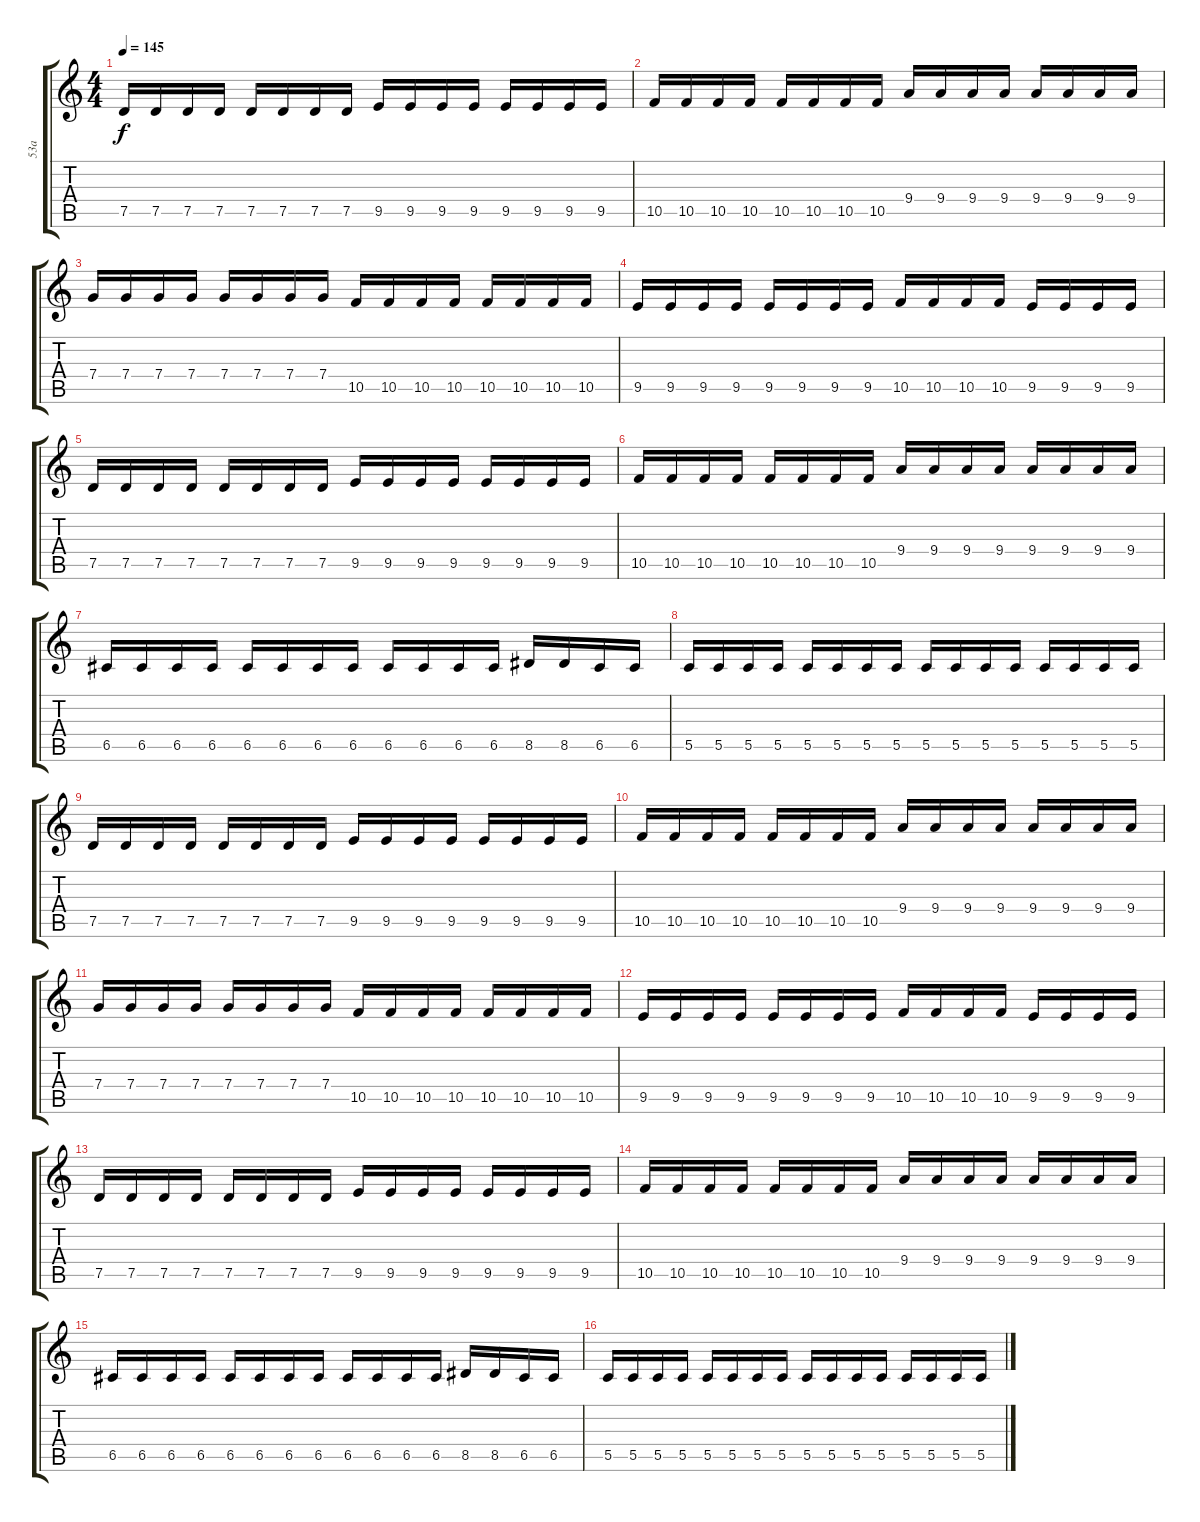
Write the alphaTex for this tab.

\track ("53a" "53a") {instrument distortionguitar}
\staff {score tabs}
\tuning (D4 A3 F3 C3 G2 D2) {hide}
\ts (4 4)
\tempo 145
\clef g2
\ks c
7.5.16{dy f} 7.5.16 7.5.16 7.5.16 7.5.16 7.5.16 7.5.16 7.5.16 9.5.16 9.5.16 9.5.16 9.5.16 9.5.16 9.5.16 9.5.16 9.5.16 |
10.5.16 10.5.16 10.5.16 10.5.16 10.5.16 10.5.16 10.5.16 10.5.16 9.4.16 9.4.16 9.4.16 9.4.16 9.4.16 9.4.16 9.4.16 9.4.16 |
7.4.16 7.4.16 7.4.16 7.4.16 7.4.16 7.4.16 7.4.16 7.4.16 10.5.16 10.5.16 10.5.16 10.5.16 10.5.16 10.5.16 10.5.16 10.5.16 |
9.5.16 9.5.16 9.5.16 9.5.16 9.5.16 9.5.16 9.5.16 9.5.16 10.5.16 10.5.16 10.5.16 10.5.16 9.5.16 9.5.16 9.5.16 9.5.16 |
7.5.16 7.5.16 7.5.16 7.5.16 7.5.16 7.5.16 7.5.16 7.5.16 9.5.16 9.5.16 9.5.16 9.5.16 9.5.16 9.5.16 9.5.16 9.5.16 |
10.5.16 10.5.16 10.5.16 10.5.16 10.5.16 10.5.16 10.5.16 10.5.16 9.4.16 9.4.16 9.4.16 9.4.16 9.4.16 9.4.16 9.4.16 9.4.16 |
6.5.16 6.5.16 6.5.16 6.5.16 6.5.16 6.5.16 6.5.16 6.5.16 6.5.16 6.5.16 6.5.16 6.5.16 8.5.16 8.5.16 6.5.16 6.5.16 |
5.5.16 5.5.16 5.5.16 5.5.16 5.5.16 5.5.16 5.5.16 5.5.16 5.5.16 5.5.16 5.5.16 5.5.16 5.5.16 5.5.16 5.5.16 5.5.16 |
7.5.16 7.5.16 7.5.16 7.5.16 7.5.16 7.5.16 7.5.16 7.5.16 9.5.16 9.5.16 9.5.16 9.5.16 9.5.16 9.5.16 9.5.16 9.5.16 |
10.5.16 10.5.16 10.5.16 10.5.16 10.5.16 10.5.16 10.5.16 10.5.16 9.4.16 9.4.16 9.4.16 9.4.16 9.4.16 9.4.16 9.4.16 9.4.16 |
7.4.16 7.4.16 7.4.16 7.4.16 7.4.16 7.4.16 7.4.16 7.4.16 10.5.16 10.5.16 10.5.16 10.5.16 10.5.16 10.5.16 10.5.16 10.5.16 |
9.5.16 9.5.16 9.5.16 9.5.16 9.5.16 9.5.16 9.5.16 9.5.16 10.5.16 10.5.16 10.5.16 10.5.16 9.5.16 9.5.16 9.5.16 9.5.16 |
7.5.16 7.5.16 7.5.16 7.5.16 7.5.16 7.5.16 7.5.16 7.5.16 9.5.16 9.5.16 9.5.16 9.5.16 9.5.16 9.5.16 9.5.16 9.5.16 |
10.5.16 10.5.16 10.5.16 10.5.16 10.5.16 10.5.16 10.5.16 10.5.16 9.4.16 9.4.16 9.4.16 9.4.16 9.4.16 9.4.16 9.4.16 9.4.16 |
6.5.16 6.5.16 6.5.16 6.5.16 6.5.16 6.5.16 6.5.16 6.5.16 6.5.16 6.5.16 6.5.16 6.5.16 8.5.16 8.5.16 6.5.16 6.5.16 |
5.5.16 5.5.16 5.5.16 5.5.16 5.5.16 5.5.16 5.5.16 5.5.16 5.5.16 5.5.16 5.5.16 5.5.16 5.5.16 5.5.16 5.5.16 5.5.16
